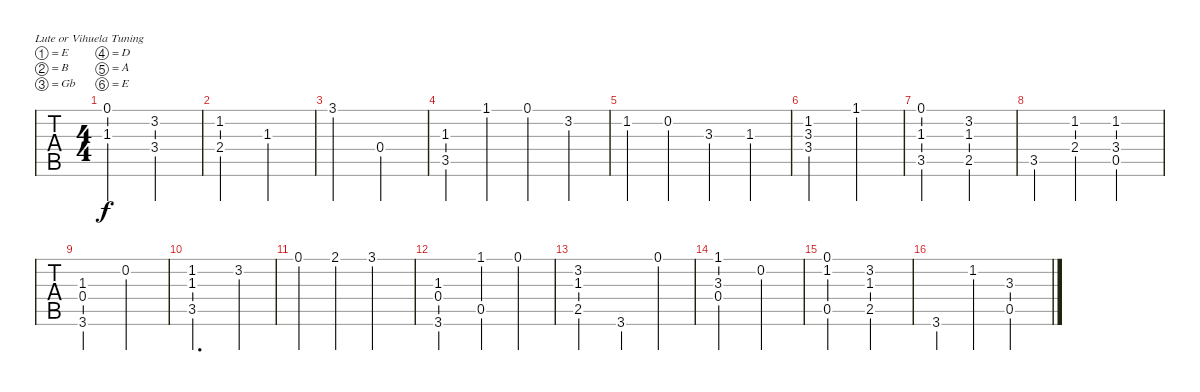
\bracketExtendMode groupsimilarinstruments
\singleTrackTrackNamePolicy hidden
\multiTrackTrackNamePolicy hidden
\firstSystemTrackNameOrientation horizontal
\otherSystemsTrackNameOrientation horizontal
\track ("Guitar Standard" "Guitar Sta") {instrument acousticguitarsteel}
\staff {tabs}
\tuning (E4 B3 Gb3 D3 A2 E2)
\ts (4 4)
\tempo (120 hide)
\clef g2
\ks c
(0.1 1.3).2{dy f} (3.2 3.4).2 |
(1.2 2.4).2 1.3.2 |
3.1.2 0.4.2 |
(1.3 3.5).4 1.1.4 0.1.4 3.2.4 |
1.2.4 0.2.4 3.3.4 1.3.4 |
(1.2 3.3 3.4).2 1.1.2 |
(0.1 1.3 3.5).2 (3.2 1.3 2.5).2 |
3.5.4 (1.2 2.4).4 (1.2 3.4 0.5).2 |
(1.3 0.4 3.6).2 0.2.2 |
(1.2 1.3 3.5).2{d} 3.2.4 |
0.1.4 2.1.4 3.1.2 |
(1.3 0.4 3.6).2 (1.1 0.5).4 0.1.4 |
(3.2 1.3 2.5).2 3.6.4 0.1.4 |
(1.1 3.3 0.4).2 0.2.2 |
(0.1 1.2 0.5).2 (3.2 1.3 2.5).2 |
3.6.4 1.2.4 (3.3 0.5).2
